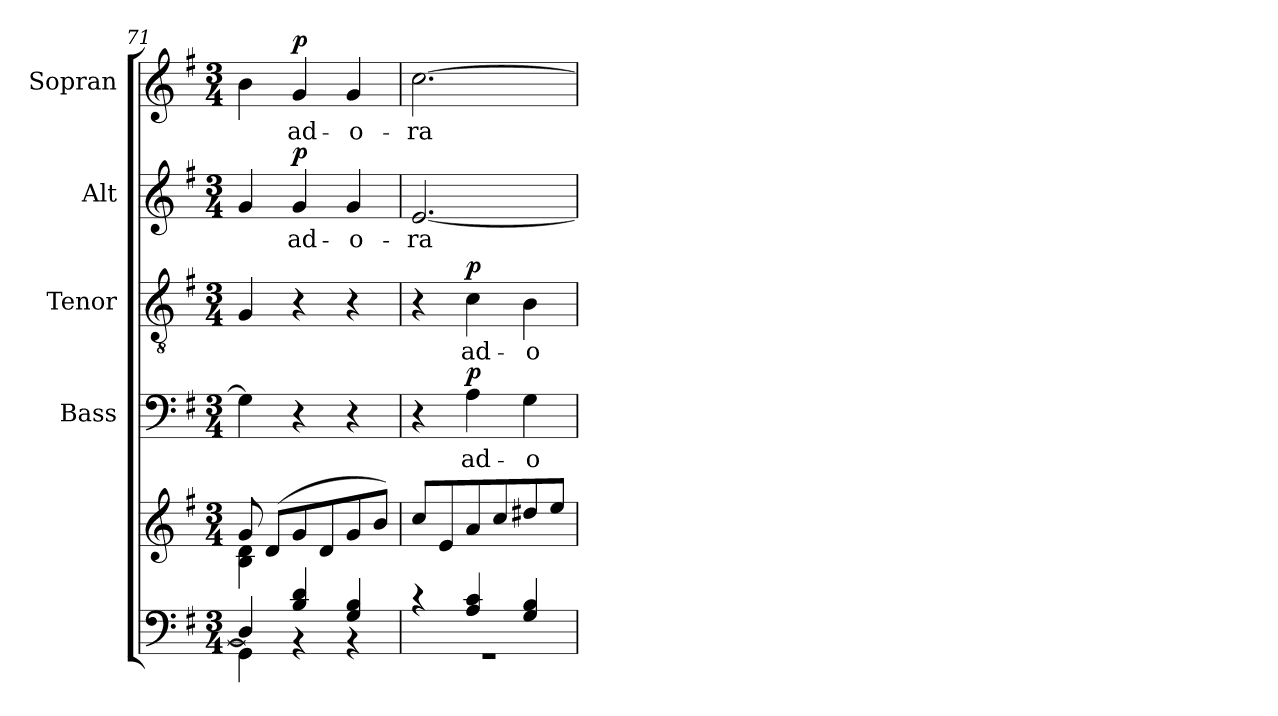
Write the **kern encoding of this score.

**kern	**kern	**kern	**text	**dynam	**kern	**text	**dynam	**kern	**text	**dynam	**kern	**text	**dynam
*part5	*part5	*part4	*part4	*part4	*part3	*part3	*part3	*part2	*part2	*part2	*part1	*part1	*part1
*staff6	*staff5	*staff4	*staff4	*staff4	*staff3	*staff3	*staff3	*staff2	*staff2	*staff2	*staff1	*staff1	*staff1
*	*	*I"Bass	*	*	*I"Tenor	*	*	*I"Alt	*	*	*I"Sopran	*	*
*	*	*I'B.	*	*	*I'T.	*	*	*I'A.	*	*	*I'S.	*	*
*clefF4	*clefG2	*clefF4	*	*	*clefGv2	*	*	*clefG2	*	*	*clefG2	*	*
*k[f#]	*k[f#]	*k[f#]	*	*	*k[f#]	*	*	*k[f#]	*	*	*k[f#]	*	*
*G:	*G:	*G:	*	*	*G:	*	*	*G:	*	*	*G:	*	*
*M3/4	*M3/4	*M3/4	*	*	*M3/4	*	*	*M3/4	*	*	*M3/4	*	*
=71	=71	=71	=71	=71	=71	=71	=71	=71	=71	=71	=71	=71	=71
*^	*^	*	*	*	*	*	*	*	*	*	*	*	*
4D/]	4GG\]	8g/	4B\ 4d\	4G\]	.	.	4G/	.	.	4g/	.	.	4b\	.	.
.	.	(<8d/L	.	.	.	.	.	.	.	.	.	.	.	.	.
!	!	!	!	!	!	!	!	!	!	!	!LO:LY:b	!LO:DY:a	!	!LO:LY:b	!LO:DY:a
4B/ 4d/	4rAA	8g/	2ryy	4r	.	.	4r	.	.	4g/	ad-	p	4g/	ad-	p
.	.	8d/	.	.	.	.	.	.	.	.	.	.	.	.	.
!	!	!	!	!	!	!	!	!	!	!	!LO:LY:b	!	!	!LO:LY:b	!
4G/ 4B/	4rAA	8g/	.	4r	.	.	4r	.	.	4g/	-o-	.	4g/	-o-	.
.	.	8b/J)	.	.	.	.	.	.	.	.	.	.	.	.	.
*	*	*v	*v	*	*	*	*	*	*	*	*	*	*	*	*
=72	=72	=72	=72	=72	=72	=72	=72	=72	=72	=72	=72	=72	=72	=72
!	!LO:N:vis=1	!	!	!	!	!	!	!	!	!LO:LY:b	!	!	!LO:LY:b	!
4rB	2.rGG	8cc/L	4r	.	.	4r	.	.	[2.e/	-ra-	.	[2.cc\	-ra-	.
.	.	8e/	.	.	.	.	.	.	.	.	.	.	.	.
!	!	!	!	!LO:LY:b	!LO:DY:a	!	!LO:LY:b	!LO:DY:a	!	!	!	!	!	!
4A/ 4c/	.	8a/	4A\	ad-	p	4c\	ad-	p	.	.	.	.	.	.
.	.	8cc/	.	.	.	.	.	.	.	.	.	.	.	.
!	!	!	!	!LO:LY:b	!	!	!LO:LY:b	!	!	!	!	!	!	!
4G/ 4B/	.	8dd#X/	4G\	-o-	.	4B\	-o-	.	.	.	.	.	.	.
.	.	8ee/J	.	.	.	.	.	.	.	.	.	.	.	.
*v	*v	*	*	*	*	*	*	*	*	*	*	*	*	*
=	=	=	=	=	=	=	=	=	=	=	=	=	=
*-	*-	*-	*-	*-	*-	*-	*-	*-	*-	*-	*-	*-	*-
